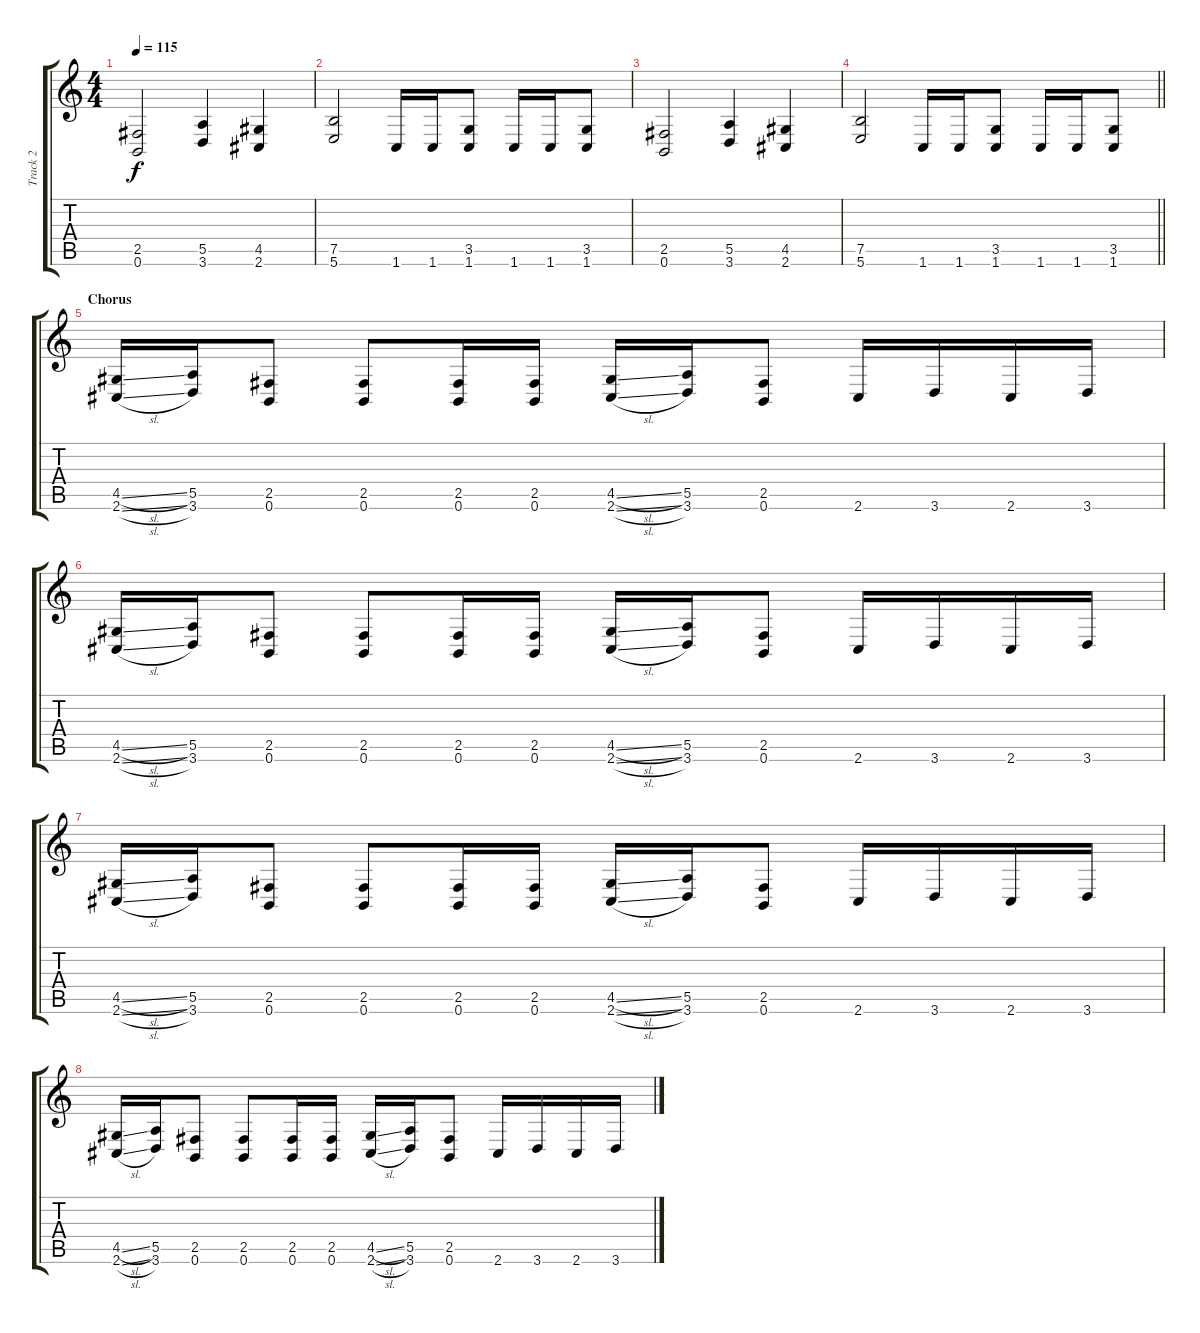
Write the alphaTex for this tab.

\track ("Track 2" "Track 2") {instrument distortionguitar}
\staff {score tabs}
\tuning (B3 Gb3 D3 A2 E2 B1) {hide}
\ts (4 4)
\tempo 115
\clef g2
\ks c
(2.5 0.6).2{dy f} (5.5 3.6).4 (4.5 2.6).4 |
(7.5 5.6).2 1.6.16 1.6.16 (3.5 1.6).8 1.6.16 1.6.16 (3.5 1.6).8 |
(2.5 0.6).2 (5.5 3.6).4 (4.5 2.6).4 |
\barLineRight lightlight
(7.5 5.6).2 1.6.16 1.6.16 (3.5 1.6).8 1.6.16 1.6.16 (3.5 1.6).8 |
\section ("" "Chorus")
(4.5{sl} 2.6{sl}).16 (5.5 3.6).16 (2.5 0.6).8 (2.5 0.6).8 (2.5 0.6).16 (2.5 0.6).16 (4.5{sl} 2.6{sl}).16 (5.5 3.6).16 (2.5 0.6).8 2.6.16 3.6.16 2.6.16 3.6.16 |
(4.5{sl} 2.6{sl}).16 (5.5 3.6).16 (2.5 0.6).8 (2.5 0.6).8 (2.5 0.6).16 (2.5 0.6).16 (4.5{sl} 2.6{sl}).16 (5.5 3.6).16 (2.5 0.6).8 2.6.16 3.6.16 2.6.16 3.6.16 |
(4.5{sl} 2.6{sl}).16 (5.5 3.6).16 (2.5 0.6).8 (2.5 0.6).8 (2.5 0.6).16 (2.5 0.6).16 (4.5{sl} 2.6{sl}).16 (5.5 3.6).16 (2.5 0.6).8 2.6.16 3.6.16 2.6.16 3.6.16 |
(4.5{sl} 2.6{sl}).16 (5.5 3.6).16 (2.5 0.6).8 (2.5 0.6).8 (2.5 0.6).16 (2.5 0.6).16 (4.5{sl} 2.6{sl}).16 (5.5 3.6).16 (2.5 0.6).8 2.6.16 3.6.16 2.6.16 3.6.16
